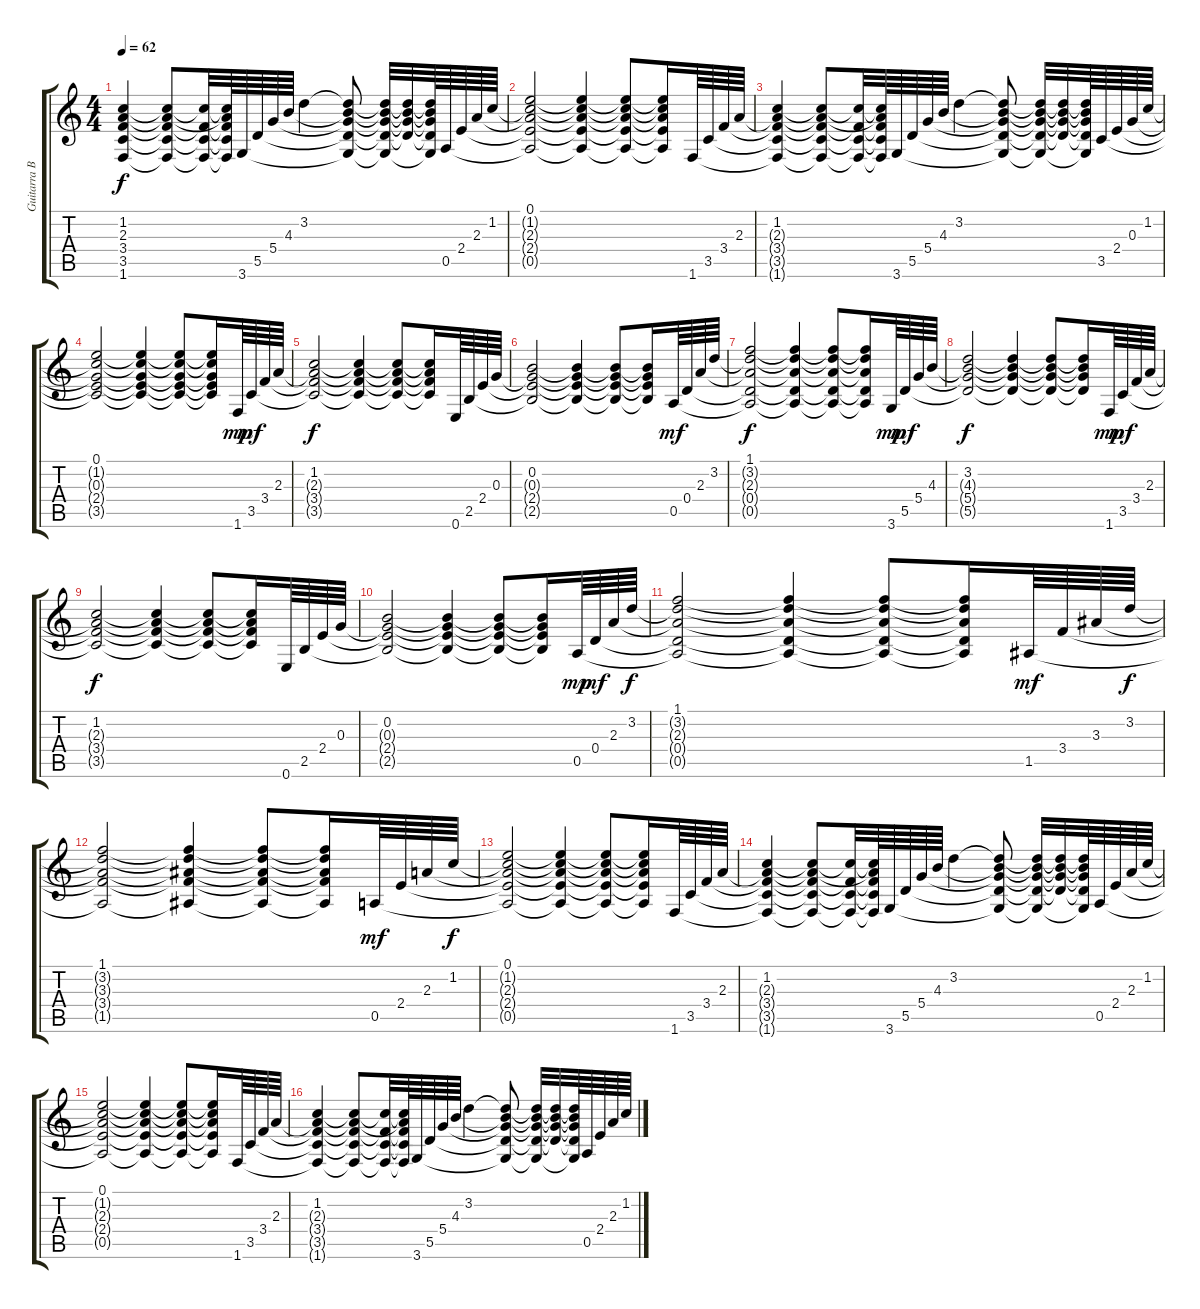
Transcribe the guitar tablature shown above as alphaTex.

\track ("Guitarra Base" "Guitarra B") {instrument acousticguitarnylon}
\staff {score tabs}
\tuning (E4 B3 G3 D3 A2 E2) {hide}
\ts (4 4)
\tempo 62
\clef g2
\ks c
(1.2 2.3{t} 3.4{t} 3.5{t} 1.6{t}).4{dy f} (1.2{t} 2.3{t} 3.4{t} 3.5{t} 1.6{t}).8 (1.2{t} 3.4{t} 3.5{t} 1.6{t}).32 (1.2{t} 2.3{t} 3.4{t} 3.5{t} 1.6{t}).64 3.6.64 5.5.64 5.4.64 4.3.64 3.2.4 (3.2{t} 4.3{t} 5.4{t} 5.5{t} 3.6{t}).8 (3.2{t} 4.3{t} 5.4{t} 5.5{t} 3.6{t}).32 (3.2{t} 4.3{t} 5.4{t} 5.5{t}).32 (3.2{t} 4.3{t} 5.4{t} 5.5{t} 3.6{t}).64 0.5.64 2.4.64 2.3.64 1.2.64 |
(0.1 1.2{t} 2.3{t} 2.4{t} 0.5{t}).2 (0.1{t} 1.2{t} 2.3{t} 2.4{t} 0.5{t}).4 (0.1{t} 1.2{t} 2.3{t} 2.4{t} 0.5{t}).8 (0.1{t} 1.2{t} 2.3{t} 2.4{t} 0.5{t}).16 1.6.64 3.5.64 3.4.64 2.3.64 |
(1.2 2.3{t} 3.4{t} 3.5{t} 1.6{t}).4 (1.2{t} 2.3{t} 3.4{t} 3.5{t} 1.6{t}).8 (1.2{t} 3.4{t} 3.5{t} 1.6{t}).32 (1.2{t} 2.3{t} 3.4{t} 3.5{t} 1.6{t}).64 3.6.64 5.5.64 5.4.64 4.3.64 3.2.4 (3.2{t} 4.3{t} 5.4{t} 5.5{t} 3.6{t}).8 (3.2{t} 4.3{t} 5.4{t} 5.5{t} 3.6{t}).32 (3.2{t} 4.3{t} 5.4{t} 5.5{t}).32 (3.2{t} 4.3{t} 5.4{t} 5.5{t} 3.6{t}).64 3.5.64 2.4.64 0.3.64 1.2.64 |
(0.1 1.2{t} 0.3{t} 2.4{t} 3.5{t}).2 (0.1{t} 1.2{t} 0.3{t} 2.4{t} 3.5{t}).4 (0.1{t} 1.2{t} 0.3{t} 2.4{t} 3.5{t}).8 (0.1{t} 1.2{t} 0.3{t} 2.4{t} 3.5{t}).16 1.6.64{dy mp} 3.5.64{dy mf} 3.4.64 2.3.64 |
(1.2 2.3{t} 3.4{t} 3.5{t}).2{dy f} (1.2{t} 2.3{t} 3.4{t} 3.5{t}).4 (1.2{t} 2.3{t} 3.4{t} 3.5{t}).8 (1.2{t} 2.3{t} 3.4{t} 3.5{t}).16 0.6.64 2.5.64 2.4.64 0.3.64 |
(0.2 0.3{t} 2.4{t} 2.5{t}).2 (0.2{t} 0.3{t} 2.4{t} 2.5{t}).4 (0.2{t} 0.3{t} 2.4{t} 2.5{t}).8 (0.2{t} 0.3{t} 2.4{t} 2.5{t}).16 0.5.64{dy mf} 0.4.64 2.3.64 3.2.64 |
(1.1 3.2{t} 2.3{t} 0.4{t} 0.5{t}).2{dy f} (1.1{t} 3.2{t} 2.3{t} 0.4{t} 0.5{t}).4 (1.1{t} 3.2{t} 2.3{t} 0.4{t} 0.5{t}).8 (1.1{t} 3.2{t} 2.3{t} 0.4{t} 0.5{t}).16 3.6.64{dy mp} 5.5.64{dy mf} 5.4.64 4.3.64 |
(3.2 4.3{t} 5.4{t} 5.5{t}).2{dy f} (3.2{t} 4.3{t} 5.4{t} 5.5{t}).4 (3.2{t} 4.3{t} 5.4{t} 5.5{t}).8 (3.2{t} 4.3{t} 5.4{t} 5.5{t}).16 1.6.64{dy mp} 3.5.64{dy mf} 3.4.64 2.3.64 |
(1.2 2.3{t} 3.4{t} 3.5{t}).2{dy f} (1.2{t} 2.3{t} 3.4{t} 3.5{t}).4 (1.2{t} 2.3{t} 3.4{t} 3.5{t}).8 (1.2{t} 2.3{t} 3.4{t} 3.5{t}).16 0.6.64 2.5.64 2.4.64 0.3.64 |
(0.2 0.3{t} 2.4{t} 2.5{t}).2 (0.2{t} 0.3{t} 2.4{t} 2.5{t}).4 (0.2{t} 0.3{t} 2.4{t} 2.5{t}).8 (0.2{t} 0.3{t} 2.4{t} 2.5{t}).16 0.5.64{dy mp} 0.4.64{dy mf} 2.3.64 3.2.64{dy f} |
(1.1 3.2{t} 2.3{t} 0.4{t} 0.5{t}).2 (1.1{t} 3.2{t} 2.3{t} 0.4{t} 0.5{t}).4 (1.1{t} 3.2{t} 2.3{t} 0.4{t} 0.5{t}).8 (1.1{t} 3.2{t} 2.3{t} 0.4{t} 0.5{t}).16 1.5.64{dy mf} 3.4.64 3.3.64 3.2.64{dy f} |
(1.1 3.2{t} 3.3{t} 3.4{t} 1.5{t}).2 (1.1{t} 3.2{t} 3.3{t} 3.4{t} 1.5{t}).4 (1.1{t} 3.2{t} 3.3{t} 3.4{t} 1.5{t}).8 (1.1{t} 3.2{t} 3.3{t} 3.4{t} 1.5{t}).16 0.5.64{dy mf} 2.4.64 2.3.64 1.2.64{dy f} |
(0.1 1.2{t} 2.3{t} 2.4{t} 0.5{t}).2 (0.1{t} 1.2{t} 2.3{t} 2.4{t} 0.5{t}).4 (0.1{t} 1.2{t} 2.3{t} 2.4{t} 0.5{t}).8 (0.1{t} 1.2{t} 2.3{t} 2.4{t} 0.5{t}).16 1.6.64 3.5.64 3.4.64 2.3.64 |
(1.2 2.3{t} 3.4{t} 3.5{t} 1.6{t}).4 (1.2{t} 2.3{t} 3.4{t} 3.5{t} 1.6{t}).8 (1.2{t} 3.4{t} 3.5{t} 1.6{t}).32 (1.2{t} 2.3{t} 3.4{t} 3.5{t} 1.6{t}).64 3.6.64 5.5.64 5.4.64 4.3.64 3.2.4 (3.2{t} 4.3{t} 5.4{t} 5.5{t} 3.6{t}).8 (3.2{t} 4.3{t} 5.4{t} 5.5{t} 3.6{t}).32 (3.2{t} 4.3{t} 5.4{t} 5.5{t}).32 (3.2{t} 4.3{t} 5.4{t} 5.5{t} 3.6{t}).64 0.5.64 2.4.64 2.3.64 1.2.64 |
(0.1 1.2{t} 2.3{t} 2.4{t} 0.5{t}).2 (0.1{t} 1.2{t} 2.3{t} 2.4{t} 0.5{t}).4 (0.1{t} 1.2{t} 2.3{t} 2.4{t} 0.5{t}).8 (0.1{t} 1.2{t} 2.3{t} 2.4{t} 0.5{t}).16 1.6.64 3.5.64 3.4.64 2.3.64 |
(1.2 2.3{t} 3.4{t} 3.5{t} 1.6{t}).4 (1.2{t} 2.3{t} 3.4{t} 3.5{t} 1.6{t}).8 (1.2{t} 3.4{t} 3.5{t} 1.6{t}).32 (1.2{t} 2.3{t} 3.4{t} 3.5{t} 1.6{t}).64 3.6.64 5.5.64 5.4.64 4.3.64 3.2.4 (3.2{t} 4.3{t} 5.4{t} 5.5{t} 3.6{t}).8 (3.2{t} 4.3{t} 5.4{t} 5.5{t} 3.6{t}).32 (3.2{t} 4.3{t} 5.4{t} 5.5{t}).32 (3.2{t} 4.3{t} 5.4{t} 5.5{t} 3.6{t}).64 0.5.64 2.4.64 2.3.64 1.2.64
